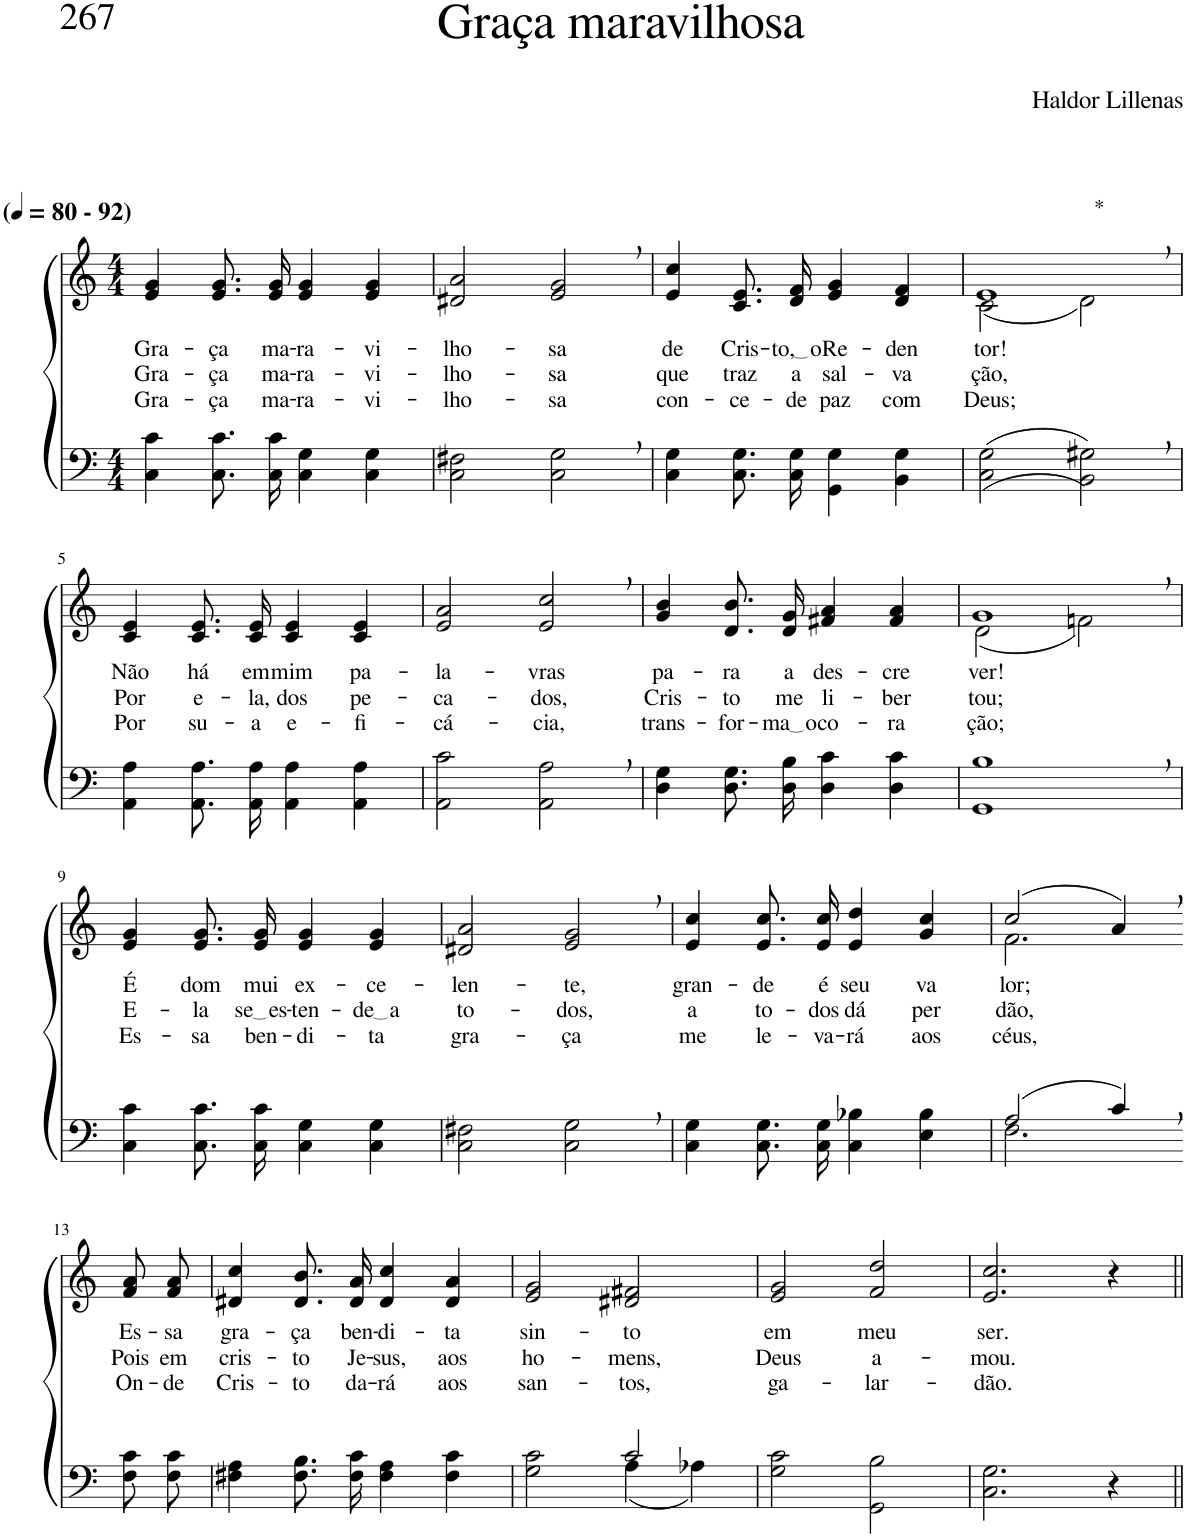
**kern	**kern	**text	**text	**text
*part2	*part1	*part1	*part1	*part1
*staff2	*staff1	*staff1	*staff1	*staff1
*I"Parte III e IV	*I"Parte I e II	*	*	*
*clefF4	*clefG2	*	*	*
*Trd1c2	*Trd1c2	*	*	*
*k[]	*k[]	*	*	*
*M4/4	*M4/4	*	*	*
*MM80	*MM80	*	*	*
=1	=1	=1	=1	=1
!	!LO:TX:a:B:t=(	!	!	!
!	!LO:TX:a:B:t=- 92)	!	!	!
!	!	!LO:LY:b	!LO:LY:b	!LO:LY:b
4C\ 4c\	4e/ 4g/	Gra-	Gra-	Gra-
!	!	!LO:LY:b	!LO:LY:b	!LO:LY:b
8.C\ 8.c\L	8.e/ 8.g/L	-ça	-ça	-ça
!	!	!LO:LY:b	!LO:LY:b	!LO:LY:b
16C\ 16c\Jk	16e/ 16g/Jk	ma-	ma-	ma-
!	!	!LO:LY:b	!LO:LY:b	!LO:LY:b
4C\ 4G\	4e/ 4g/	-ra-	-ra-	-ra-
!	!	!LO:LY:b	!LO:LY:b	!LO:LY:b
4C\ 4G\	4e/ 4g/	-vi-	-vi-	-vi-
=2	=2	=2	=2	=2
!	!	!LO:LY:b	!LO:LY:b	!LO:LY:b
2C\ 2F#X\	2d#X/ 2a/	-lho-	-lho-	-lho-
!	!	!LO:LY:b	!LO:LY:b	!LO:LY:b
2C\, 2G\,	2e/, 2g/,	-sa	-sa	-sa
=3	=3	=3	=3	=3
!	!	!LO:LY:b	!LO:LY:b	!LO:LY:b
4C\ 4G\	4e/ 4cc/	de	que	con-
!	!	!LO:LY:b	!LO:LY:b	!LO:LY:b
8.C\ 8.G\L	8.c/ 8.e/L	Cris-	traz	-ce-
!	!	!LO:LY:b	!LO:LY:b	!LO:LY:b
16C\ 16G\Jk	16d/ 16f/Jk	to, o	a	-de
!	!	!LO:LY:b	!LO:LY:b	!LO:LY:b
4GG\ 4G\	4e/ 4g/	Re-	sal-	paz
!	!	!LO:LY:b	!LO:LY:b	!LO:LY:b
4BB\ 4G\	4d/ 4f/	-den-	-va-	com
=4	=4	=4	=4	=4
*	*^	*	*	*
!	!LO:TX:a:t=*	!	!	!	!
!	!	!	!LO:LY:b	!LO:LY:b	!LO:LY:b
((2C\ 2G\	1e,	(2c\	tor!	-ção,	Deus;
2BB\, 2G#X\,))	.	2d\)	.	.	.
!!LO:LB:g=z
=5	=5	=5	=5	=5	=5
!	!	!	!LO:LY:b	!LO:LY:b	!LO:LY:b
*	*v	*v	*	*	*
4AA\ 4A\	4c/ 4e/	Não	Por	Por
!	!	!LO:LY:b	!LO:LY:b	!LO:LY:b
8.AA\ 8.A\L	8.c/ 8.e/L	há	e-	su-
!	!	!LO:LY:b	!LO:LY:b	!LO:LY:b
16AA\ 16A\Jk	16c/ 16e/Jk	em	-la,	-a
!	!	!LO:LY:b	!LO:LY:b	!LO:LY:b
4AA\ 4A\	4c/ 4e/	mim	dos	e-
!	!	!LO:LY:b	!LO:LY:b	!LO:LY:b
4AA\ 4A\	4c/ 4e/	pa-	pe-	-fi-
=6	=6	=6	=6	=6
!	!	!LO:LY:b	!LO:LY:b	!LO:LY:b
2AA\ 2c\	2e/ 2a/	-la-	-ca-	-cá-
!	!	!LO:LY:b	!LO:LY:b	!LO:LY:b
2AA\, 2A\,	2e/, 2cc/,	-vras	-dos,	-cia,
=7	=7	=7	=7	=7
!	!	!LO:LY:b	!LO:LY:b	!LO:LY:b
4D\ 4G\	4g/ 4b/	pa-	Cris-	trans-
!	!	!LO:LY:b	!LO:LY:b	!LO:LY:b
8.D\ 8.G\L	8.d/ 8.b/L	-ra	-to	-for-
!	!	!LO:LY:b	!LO:LY:b	!LO:LY:b
16D\ 16B\Jk	16d/ 16g/Jk	a	me	ma o
!	!	!LO:LY:b	!LO:LY:b	!LO:LY:b
4D\ 4c\	4f#X/ 4a/	des-	li-	co-
!	!	!LO:LY:b	!LO:LY:b	!LO:LY:b
4D\ 4c\	4f#/ 4a/	-cre-	-ber-	-ra-
=8	=8	=8	=8	=8
*	*^	*	*	*
!	!	!	!LO:LY:b	!LO:LY:b	!LO:LY:b
1GG, 1B,	1g,	(2d\	-ver!	-tou;	-ção;
.	.	2fn\)	.	.	.
!!LO:LB:g=z
=9	=9	=9	=9	=9	=9
!	!	!	!LO:LY:b	!LO:LY:b	!LO:LY:b
*	*v	*v	*	*	*
4C\ 4c\	4e/ 4g/	É	E-	Es-
!	!	!LO:LY:b	!LO:LY:b	!LO:LY:b
8.C\ 8.c\L	8.e/ 8.g/L	dom	-la	-sa
!	!	!LO:LY:b	!LO:LY:b	!LO:LY:b
16C\ 16c\Jk	16e/ 16g/Jk	mui	se es	ben-
!	!	!LO:LY:b	!LO:LY:b	!LO:LY:b
4C\ 4G\	4e/ 4g/	ex-	-ten-	-di-
!	!	!LO:LY:b	!LO:LY:b	!LO:LY:b
4C\ 4G\	4e/ 4g/	-ce-	de a	-ta
=10	=10	=10	=10	=10
!	!	!LO:LY:b	!LO:LY:b	!LO:LY:b
2C\ 2F#X\	2d#X/ 2a/	-len-	to-	gra-
!	!	!LO:LY:b	!LO:LY:b	!LO:LY:b
2C\, 2G\,	2e/, 2g/,	-te,	-dos,	-ça
=11	=11	=11	=11	=11
!	!	!LO:LY:b	!LO:LY:b	!LO:LY:b
4C\ 4G\	4e/ 4cc/	gran-	a	me
!	!	!LO:LY:b	!LO:LY:b	!LO:LY:b
8.C\ 8.G\L	8.e/ 8.cc/L	-de	to-	le-
!	!	!LO:LY:b	!LO:LY:b	!LO:LY:b
16C\ 16G\Jk	16e/ 16cc/Jk	é	-dos	-va-
!	!	!LO:LY:b	!LO:LY:b	!LO:LY:b
4C\ 4B-X\	4e/ 4dd/	seu	dá	-rá
!	!	!LO:LY:b	!LO:LY:b	!LO:LY:b
4E\ 4B-\	4g/ 4cc/	va-	per-	aos
=12	=12	=12	=12	=12
*^	*^	*	*	*
!	!	!	!	!LO:LY:b	!LO:LY:b	!LO:LY:b
(2A/	2.F\	(2cc/	2.f\	lor;	dão,	céus,
4c,/)	.	4a,/)	.	.	.	.
*v	*v	*	*	*	*	*
*	*v	*v	*	*	*
!!LO:LB:g=z
=13-	=13-	=13-	=13-	=13-
!	!	!LO:LY:b	!LO:LY:b	!LO:LY:b
8F\ 8c\L	8f/ 8a/L	Es-	Pois	On-
!	!	!LO:LY:b	!LO:LY:b	!LO:LY:b
8F\ 8c\J	8f/ 8a/J	-sa	em	-de
=14	=14	=14	=14	=14
!	!	!LO:LY:b	!LO:LY:b	!LO:LY:b
4F#X\ 4A\	4d#X/ 4cc/	gra-	cris-	Cris-
!	!	!LO:LY:b	!LO:LY:b	!LO:LY:b
8.F#\ 8.B\L	8.d#/ 8.b/L	-ça	-to	-to
!	!	!LO:LY:b	!LO:LY:b	!LO:LY:b
16F#\ 16c\Jk	16d#/ 16a/Jk	ben-	Je-	da-
!	!	!LO:LY:b	!LO:LY:b	!LO:LY:b
4F#\ 4A\	4d#/ 4cc/	-di-	-sus,	-rá
!	!	!LO:LY:b	!LO:LY:b	!LO:LY:b
4F#\ 4c\	4d#/ 4a/	-ta	aos	aos
=15	=15	=15	=15	=15
*^	*	*	*	*
!	!	!	!LO:LY:b	!LO:LY:b	!LO:LY:b
2ryy	2G\ 2c\	2e/ 2g/	sin-	ho-	san-
!	!	!	!LO:LY:b	!LO:LY:b	!LO:LY:b
2c/	(4A\	2d#X/ 2f#X/	-to	-mens,	-tos,
.	4A-X\)	.	.	.	.
=16	=16	=16	=16	=16	=16
!	!	!	!LO:LY:b	!LO:LY:b	!LO:LY:b
*v	*v	*	*	*	*
2G\ 2c\	2e/ 2g/	em	Deus	ga-
!	!	!LO:LY:b	!LO:LY:b	!LO:LY:b
2GG\ 2B\	2f/ 2dd/	meu	a-	-lar-
=17	=17	=17	=17	=17
!	!	!LO:LY:b	!LO:LY:b	!LO:LY:b
2.C\ 2.G\	2.e/ 2.cc/	ser.	-mou.	-dão.
4r	4r	.	.	.
=||	=||	=||	=||	=||
*-	*-	*-	*-	*-
